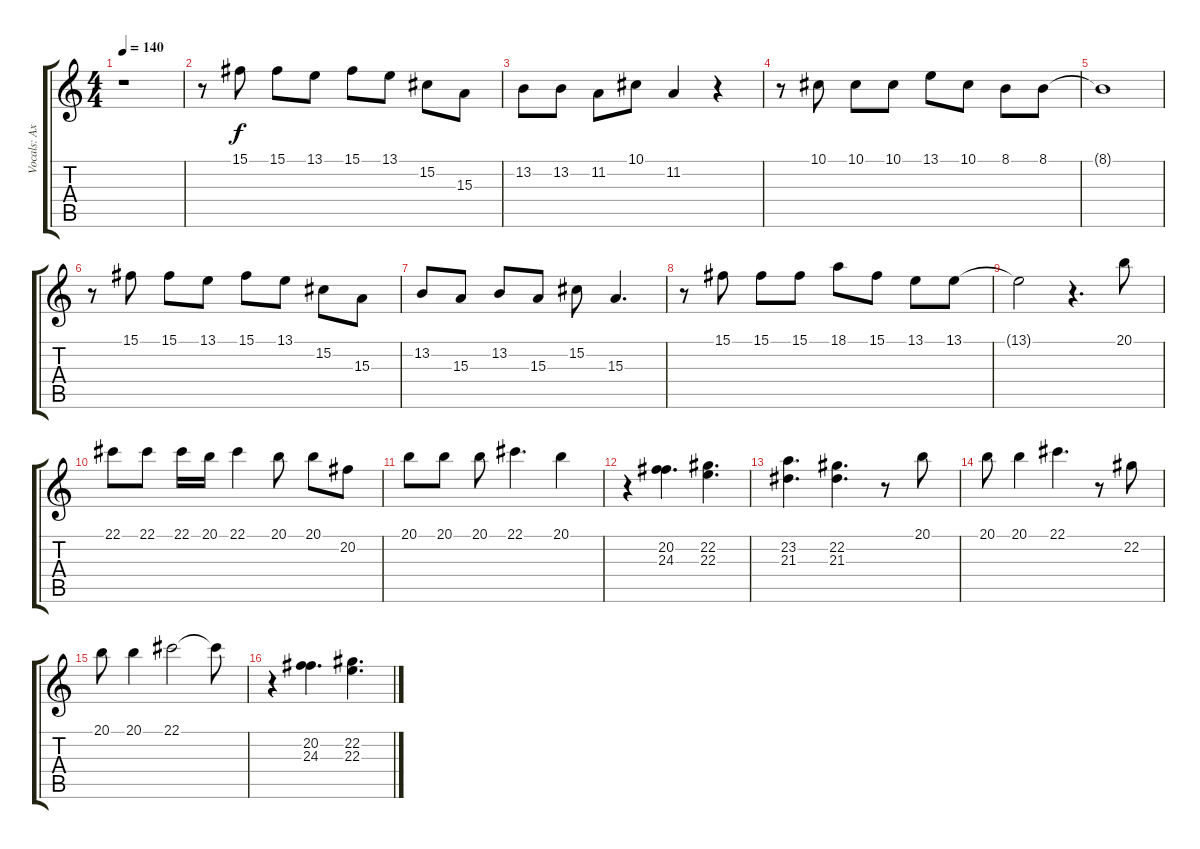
\track ("Vocals: Axl Rose" "Vocals: Ax") {instrument trumpet}
\staff {score tabs}
\tuning (Eb4 Bb3 Gb3 Db3 Ab2 Eb2) {hide}
\ts (4 4)
\tempo 140
\clef g2
\ks c
r.1{dy f} |
r.8 15.1.8 15.1.8 13.1.8 15.1.8 13.1.8 15.2.8 15.3.8 |
13.2.8 13.2.8 11.2.8 10.1.8 11.2.4 r.4 |
r.8 10.1.8 10.1.8 10.1.8 13.1.8 10.1.8 8.1.8 8.1.8 |
8.1{t}.1 |
r.8 15.1.8 15.1.8 13.1.8 15.1.8 13.1.8 15.2.8 15.3.8 |
13.2.8 15.3.8 13.2.8 15.3.8 15.2.8 15.3.4{d} |
r.8 15.1.8 15.1.8 15.1.8 18.1.8 15.1.8 13.1.8 13.1.8 |
13.1{t}.2 r.4{d} 20.1.8 |
22.1.8 22.1.8 22.1.16 20.1.16 22.1.4 20.1.8 20.1.8 20.2.8 |
20.1.8 20.1.8 20.1.8 22.1.4{d} 20.1.4 |
r.4 (20.2 24.3).4{d} (22.2 22.3).4{d} |
(23.2 21.3).4{d} (22.2 21.3).4{d} r.8 20.1.8 |
20.1.8 20.1.4 22.1.4{d} r.8 22.2.8 |
20.1.8 20.1.4 22.1.2 22.1{t}.8 |
r.4 (20.2 24.3).4{d} (22.2 22.3).4{d}
